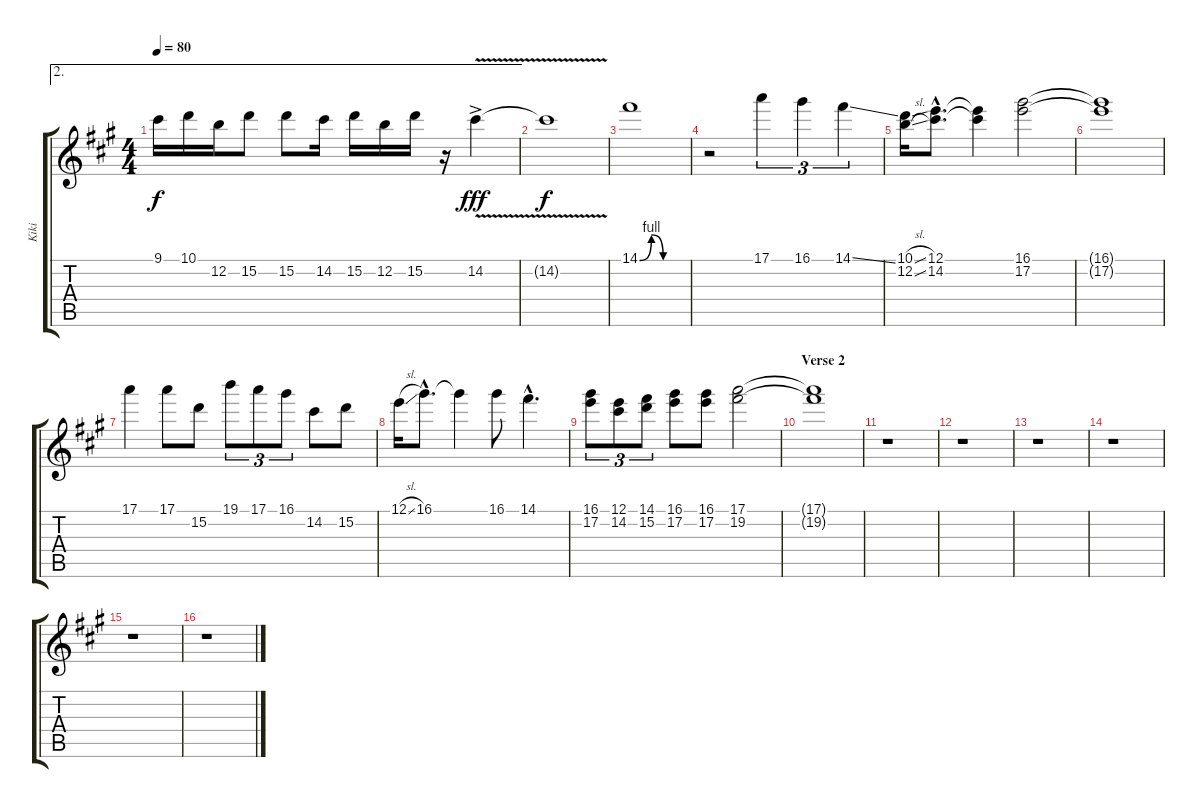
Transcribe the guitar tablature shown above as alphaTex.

\track ("Kiki" "Kiki") {instrument electricguitarjazz}
\staff {score tabs}
\tuning (E4 B3 G3 D3 A2 E2) {hide}
\ae 2
\ts (4 4)
\tempo 80
\clef g2
\ks a
9.1.16{dy f} 10.1.16 12.2.16 15.2.8 15.2.8 14.2.16 15.2.16 12.2.16 15.2.16 r.16 14.2{v ac}.4{dy fff} |
14.2{t}.1{dy f} |
14.1{be (custom 0 0 15 4 30 0 45 0 60 0)}.1 |
r.2 17.1.4{tu (3 2)} 16.1.4{tu (3 2)} 14.1{ss}.4{tu (3 2)} |
(10.1{sl} 12.2{sl}).16 (12.1{hac} 14.2{hac}).8{d} (12.1{t} 14.2{t}).4 (16.1 17.2).2 |
(16.1{t} 17.2{t}).1 |
17.1.4 17.1.8 15.2.8 19.1.8{tu (3 2)} 17.1.8{tu (3 2)} 16.1.8{tu (3 2)} 14.2.8 15.2.8 |
12.1{sl}.16 16.1{hac}.8{d} 16.1{t}.4 16.1.8 14.1{hac}.4{d} |
(16.1 17.2).8{tu (3 2)} (12.1 14.2).8{tu (3 2)} (14.1 15.2).8{tu (3 2)} (16.1 17.2).8 (16.1 17.2).8 (17.1 19.2).2 |
\section ("" "Verse 2")
(17.1{t} 19.2{t}).1 |
r.1 |
r.1 |
r.1 |
r.1 |
r.1 |
r.1
